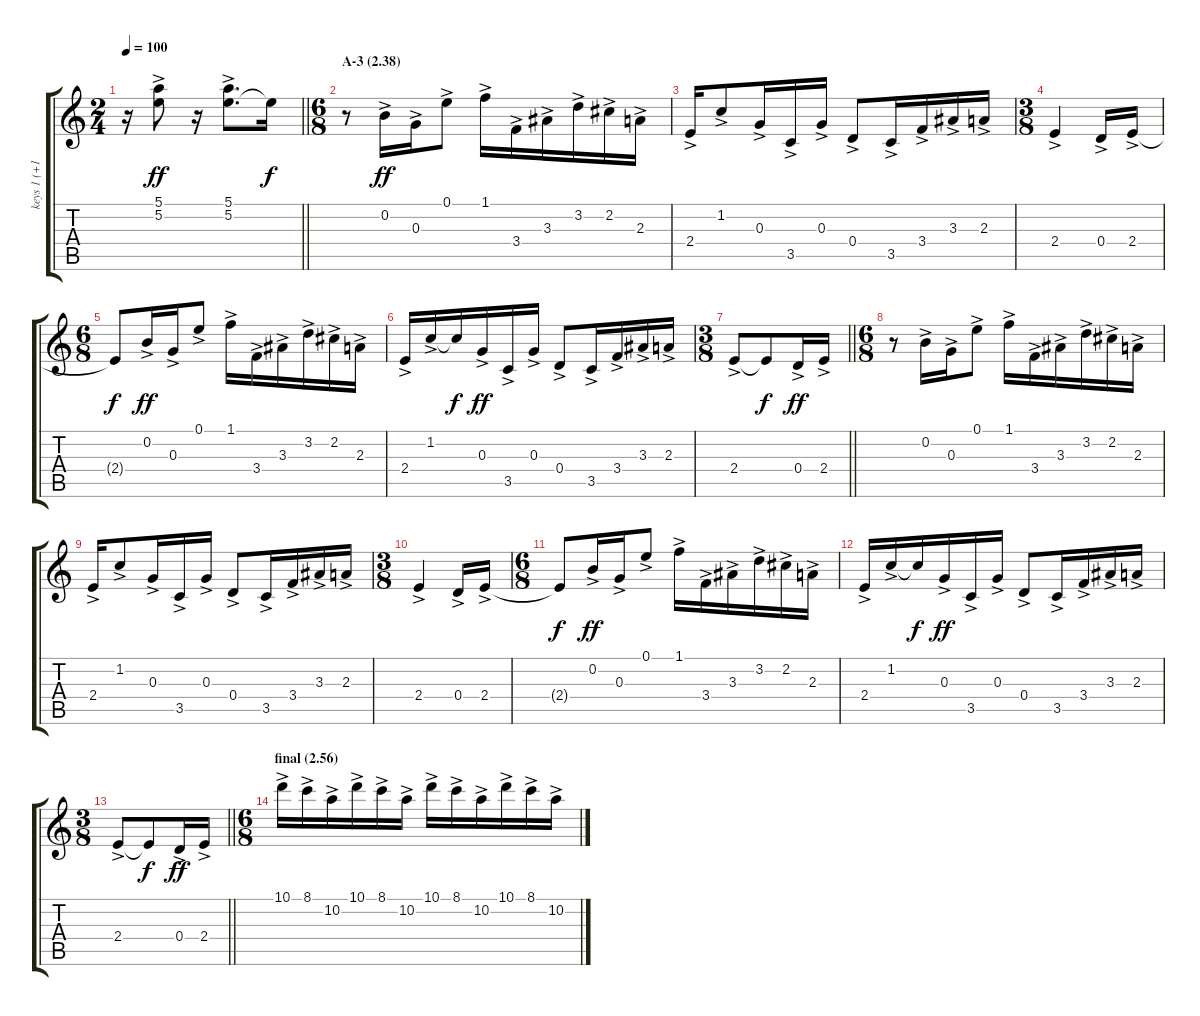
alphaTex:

\track ("keys 1 (+12)" "keys 1 (+1") {instrument percussiveorgan}
\staff {score tabs}
\tuning (E5 B4 G4 D4 A3 E3) {hide}
\ts (2 4)
\tempo 100
\clef g2
\barLineRight lightlight
\ks c
r.16{dy ff} (5.1 5.2{ac}).8 r.16 (5.1{ac} 5.2{ac}).8{d} 5.2{t}.16{dy f} |
\ts (6 8)
\section ("" "A-3 (2.38)")
r.8 0.2{ac}.16{dy ff} 0.3{ac}.16 0.1{ac}.8 1.1{ac}.16 3.4{ac}.16 3.3{ac}.16 3.2{ac}.16 2.2{ac}.16 2.3{ac}.16 |
2.4{ac}.16 1.2{ac}.8 0.3{ac}.16 3.5{ac}.16 0.3{ac}.16 0.4{ac}.8 3.5{ac}.16 3.4{ac}.16 3.3{ac}.16 2.3{ac}.16 |
\ts (3 8)
2.4{ac}.4 0.4{ac}.16 2.4{ac}.16 |
\ts (6 8)
2.4{t}.8{dy f} 0.2{ac}.16{dy ff} 0.3{ac}.16 0.1{ac}.8 1.1{ac}.16 3.4{ac}.16 3.3{ac}.16 3.2{ac}.16 2.2{ac}.16 2.3{ac}.16 |
2.4{ac}.16 1.2{ac}.16 1.2{t}.16{dy f} 0.3{ac}.16{dy ff} 3.5{ac}.16 0.3{ac}.16 0.4{ac}.8 3.5{ac}.16 3.4{ac}.16 3.3{ac}.16 2.3{ac}.16 |
\ts (3 8)
\barLineRight lightlight
2.4{ac}.8 2.4{t}.8{dy f} 0.4{ac}.16{dy ff} 2.4{ac}.16 |
\ts (6 8)
r.8 0.2{ac}.16 0.3{ac}.16 0.1{ac}.8 1.1{ac}.16 3.4{ac}.16 3.3{ac}.16 3.2{ac}.16 2.2{ac}.16 2.3{ac}.16 |
2.4{ac}.16 1.2{ac}.8 0.3{ac}.16 3.5{ac}.16 0.3{ac}.16 0.4{ac}.8 3.5{ac}.16 3.4{ac}.16 3.3{ac}.16 2.3{ac}.16 |
\ts (3 8)
2.4{ac}.4 0.4{ac}.16 2.4{ac}.16 |
\ts (6 8)
2.4{t}.8{dy f} 0.2{ac}.16{dy ff} 0.3{ac}.16 0.1{ac}.8 1.1{ac}.16 3.4{ac}.16 3.3{ac}.16 3.2{ac}.16 2.2{ac}.16 2.3{ac}.16 |
2.4{ac}.16 1.2{ac}.16 1.2{t}.16{dy f} 0.3{ac}.16{dy ff} 3.5{ac}.16 0.3{ac}.16 0.4{ac}.8 3.5{ac}.16 3.4{ac}.16 3.3{ac}.16 2.3{ac}.16 |
\ts (3 8)
\barLineRight lightlight
2.4{ac}.8 2.4{t}.8{dy f} 0.4{ac}.16{dy ff} 2.4{ac}.16 |
\ts (6 8)
\section ("" "final (2.56)")
10.1{ac}.16 8.1{ac}.16 10.2{ac}.16 10.1{ac}.16 8.1{ac}.16 10.2{ac}.16 10.1{ac}.16 8.1{ac}.16 10.2{ac}.16 10.1{ac}.16 8.1{ac}.16 10.2{ac}.16
